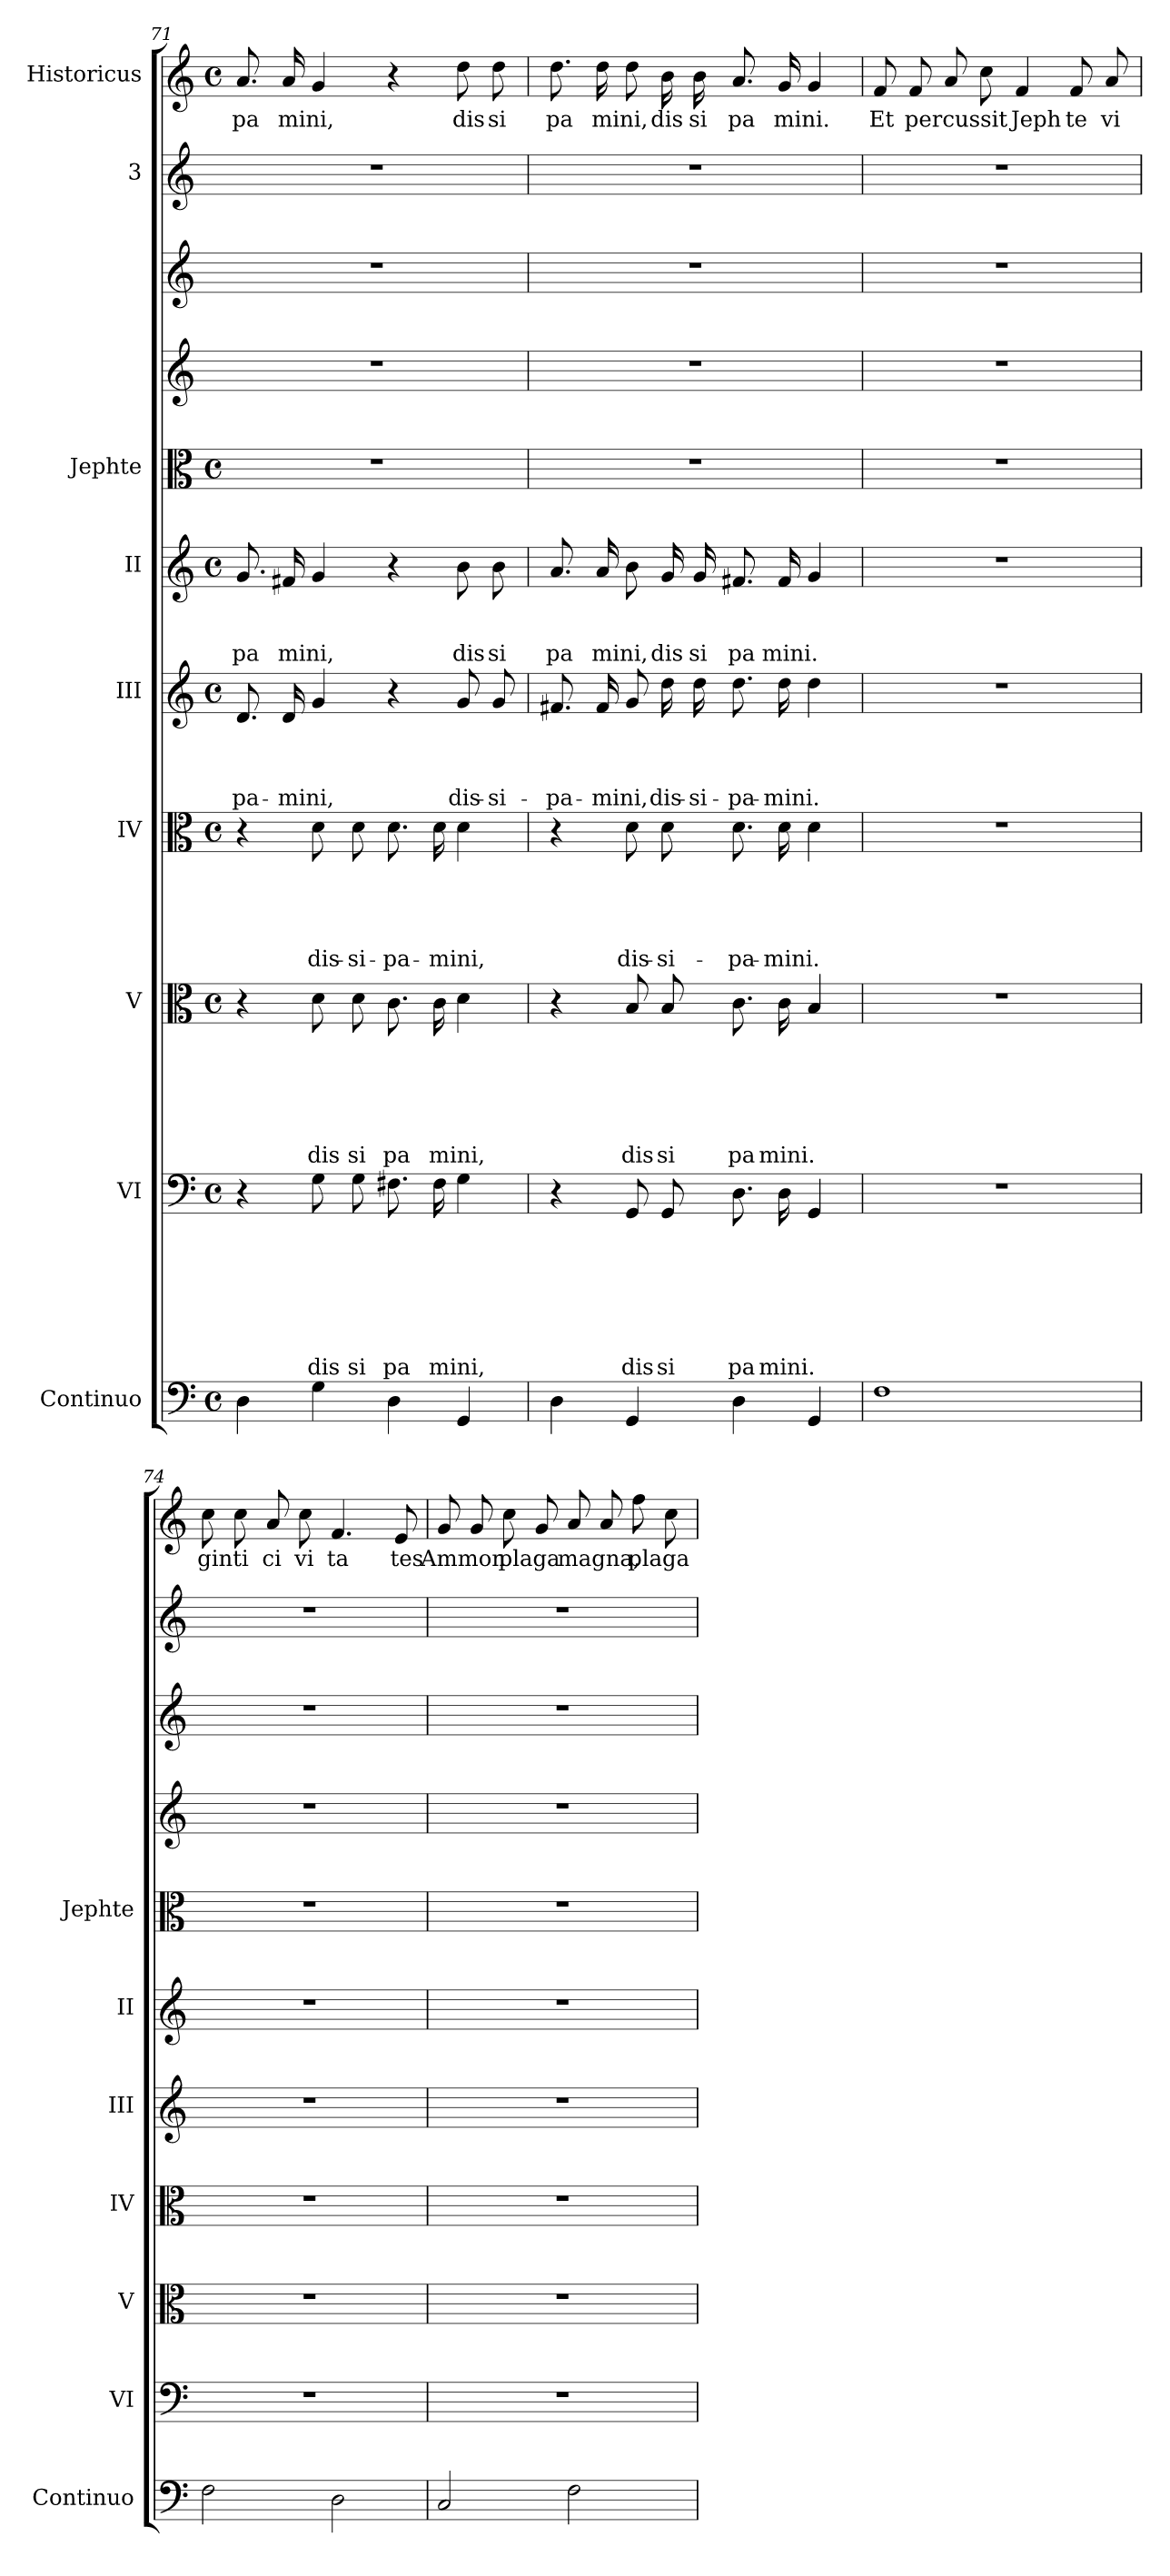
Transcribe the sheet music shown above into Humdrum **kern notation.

**kern	**kern	**text	**text	**text	**text	**text	**text	**text	**kern	**text	**text	**text	**text	**text	**text	**kern	**text	**text	**text	**text	**text	**kern	**text	**text	**text	**text	**kern	**text	**text	**text	**kern	**kern	**kern	**kern	**kern	**text
*part11	*part10	*part10	*part10	*part10	*part10	*part10	*part10	*part10	*part9	*part9	*part9	*part9	*part9	*part9	*part9	*part8	*part8	*part8	*part8	*part8	*part8	*part7	*part7	*part7	*part7	*part7	*part6	*part6	*part6	*part6	*part5	*part4	*part3	*part2	*part1	*part1
*staff11	*staff10	*staff10	*staff10	*staff10	*staff10	*staff10	*staff10	*staff10	*staff9	*staff9	*staff9	*staff9	*staff9	*staff9	*staff9	*staff8	*staff8	*staff8	*staff8	*staff8	*staff8	*staff7	*staff7	*staff7	*staff7	*staff7	*staff6	*staff6	*staff6	*staff6	*staff5	*staff4	*staff3	*staff2	*staff1	*staff1
*I"Continuo	*I"VI	*	*	*	*	*	*	*	*I"V	*	*	*	*	*	*	*I"IV	*	*	*	*	*	*I"III	*	*	*	*	*I"II	*	*	*	*I"Jephte	*	*	*I"3	*I"Historicus	*
*I'Continuo	*I'VI	*	*	*	*	*	*	*	*I'V	*	*	*	*	*	*	*I'IV	*	*	*	*	*	*I'III	*	*	*	*	*I'II	*	*	*	*I'Jephte	*	*	*	*	*
*clefF4	*clefF4	*	*	*	*	*	*	*	*clefC3	*	*	*	*	*	*	*clefC3	*	*	*	*	*	*clefG2	*	*	*	*	*clefG2	*	*	*	*clefC3	*clefG2	*clefG2	*clefG2	*clefG2	*
*k[]	*k[]	*	*	*	*	*	*	*	*k[]	*	*	*	*	*	*	*k[]	*	*	*	*	*	*k[]	*	*	*	*	*k[]	*	*	*	*k[]	*k[]	*k[]	*k[]	*k[]	*
*C:	*C:	*	*	*	*	*	*	*	*C:	*	*	*	*	*	*	*C:	*	*	*	*	*	*C:	*	*	*	*	*C:	*	*	*	*C:	*C:	*C:	*C:	*C:	*
*M4/4	*M4/4	*	*	*	*	*	*	*	*M4/4	*	*	*	*	*	*	*M4/4	*	*	*	*	*	*M4/4	*	*	*	*	*M4/4	*	*	*	*M4/4	*	*	*	*M4/4	*
*met(c)	*met(c)	*	*	*	*	*	*	*	*met(c)	*	*	*	*	*	*	*met(c)	*	*	*	*	*	*met(c)	*	*	*	*	*met(c)	*	*	*	*met(c)	*	*	*	*met(c)	*
=71	=71	=71	=71	=71	=71	=71	=71	=71	=71	=71	=71	=71	=71	=71	=71	=71	=71	=71	=71	=71	=71	=71	=71	=71	=71	=71	=71	=71	=71	=71	=71	=71	=71	=71	=71	=71
!	!	!	!	!	!	!	!	!	!	!	!	!	!	!	!	!	!	!	!	!	!	!	!	!	!	!LO:LY:b	!	!	!	!LO:LY:b	!	!	!	!	!	!LO:LY:b
4D\	4r	.	.	.	.	.	.	.	4r	.	.	.	.	.	.	4r	.	.	.	.	.	8.d/	.	.	.	-pa-	8.g/	.	.	pa	1r	1r	1r	1r	8.a/	pa
!	!	!	!	!	!	!	!	!	!	!	!	!	!	!	!	!	!	!	!	!	!	!	!	!	!	!LO:LY:b	!	!	!	!LO:LY:b	!	!	!	!	!	!LO:LY:b
.	.	.	.	.	.	.	.	.	.	.	.	.	.	.	.	.	.	.	.	.	.	16d/	.	.	.	-mini,	16f#X/	.	.	mini,	.	.	.	.	16a/	mini,
!	!	!	!	!	!	!	!	!LO:LY:b	!	!	!	!	!	!	!LO:LY:b	!	!	!	!	!	!LO:LY:b	!	!	!	!	!	!	!	!	!	!	!	!	!	!	!
4G\	8G\	.	.	.	.	.	.	dis	8d\	.	.	.	.	.	dis	8d\	.	.	.	.	dis-	4g/	.	.	.	.	4g/	.	.	.	.	.	.	.	4g/	.
!	!	!	!	!	!	!	!	!LO:LY:b	!	!	!	!	!	!	!LO:LY:b	!	!	!	!	!	!LO:LY:b	!	!	!	!	!	!	!	!	!	!	!	!	!	!	!
.	8G\	.	.	.	.	.	.	si	8d\	.	.	.	.	.	si	8d\	.	.	.	.	-si-	.	.	.	.	.	.	.	.	.	.	.	.	.	.	.
!	!	!	!	!	!	!	!	!LO:LY:b	!	!	!	!	!	!	!LO:LY:b	!	!	!	!	!	!LO:LY:b	!	!	!	!	!	!	!	!	!	!	!	!	!	!	!
4D\	8.F#X\	.	.	.	.	.	.	pa	8.c\	.	.	.	.	.	pa	8.d\	.	.	.	.	-pa-	4r	.	.	.	.	4r	.	.	.	.	.	.	.	4r	.
!	!	!	!	!	!	!	!	!LO:LY:b	!	!	!	!	!	!	!LO:LY:b	!	!	!	!	!	!LO:LY:b	!	!	!	!	!	!	!	!	!	!	!	!	!	!	!
.	16F#\	.	.	.	.	.	.	mini,	16c\	.	.	.	.	.	mini,	16d\	.	.	.	.	-mini,	.	.	.	.	.	.	.	.	.	.	.	.	.	.	.
!	!	!	!	!	!	!	!	!	!	!	!	!	!	!	!	!	!	!	!	!	!	!	!	!	!	!LO:LY:b	!	!	!	!LO:LY:b	!	!	!	!	!	!LO:LY:b
4GG/	4G\	.	.	.	.	.	.	.	4d\	.	.	.	.	.	.	4d\	.	.	.	.	.	8g/	.	.	.	dis-	8b\	.	.	dis	.	.	.	.	8dd\	dis
!	!	!	!	!	!	!	!	!	!	!	!	!	!	!	!	!	!	!	!	!	!	!	!	!	!	!LO:LY:b	!	!	!	!LO:LY:b	!	!	!	!	!	!LO:LY:b
.	.	.	.	.	.	.	.	.	.	.	.	.	.	.	.	.	.	.	.	.	.	8g/	.	.	.	-si-	8b\	.	.	si	.	.	.	.	8dd\	si
=72	=72	=72	=72	=72	=72	=72	=72	=72	=72	=72	=72	=72	=72	=72	=72	=72	=72	=72	=72	=72	=72	=72	=72	=72	=72	=72	=72	=72	=72	=72	=72	=72	=72	=72	=72	=72
!	!	!	!	!	!	!	!	!	!	!	!	!	!	!	!	!	!	!	!	!	!	!	!	!	!	!LO:LY:b	!	!	!	!LO:LY:b	!	!	!	!	!	!LO:LY:b
4D\	4r	.	.	.	.	.	.	.	4r	.	.	.	.	.	.	4r	.	.	.	.	.	8.f#X/	.	.	.	-pa-	8.a/	.	.	pa	1r	1r	1r	1r	8.dd\	pa
!	!	!	!	!	!	!	!	!	!	!	!	!	!	!	!	!	!	!	!	!	!	!	!	!	!	!LO:LY:b	!	!	!	!LO:LY:b	!	!	!	!	!	!LO:LY:b
.	.	.	.	.	.	.	.	.	.	.	.	.	.	.	.	.	.	.	.	.	.	16f#/	.	.	.	-mini,	16a/	.	.	mini,	.	.	.	.	16dd\	mini,
!	!	!	!	!	!	!	!	!LO:LY:b	!	!	!	!	!	!	!LO:LY:b	!	!	!	!	!	!LO:LY:b	!	!	!	!	!	!	!	!	!	!	!	!	!	!	!
4GG/	8GG/	.	.	.	.	.	.	dis	8B/	.	.	.	.	.	dis	8d\	.	.	.	.	dis-	8g/	.	.	.	.	8b\	.	.	.	.	.	.	.	8dd\	.
!	!	!	!	!	!	!	!	!LO:LY:b	!	!	!	!	!	!	!LO:LY:b	!	!	!	!	!	!LO:LY:b	!	!	!	!	!LO:LY:b	!	!	!	!LO:LY:b	!	!	!	!	!	!LO:LY:b
.	8GG/	.	.	.	.	.	.	si	8B/	.	.	.	.	.	si	8d\	.	.	.	.	-si-	16dd\	.	.	.	dis-	16g/	.	.	dis	.	.	.	.	16b\	dis
!	!	!	!	!	!	!	!	!	!	!	!	!	!	!	!	!	!	!	!	!	!	!	!	!	!	!LO:LY:b	!	!	!	!LO:LY:b	!	!	!	!	!	!LO:LY:b
.	.	.	.	.	.	.	.	.	.	.	.	.	.	.	.	.	.	.	.	.	.	16dd\	.	.	.	-si-	16g/	.	.	si	.	.	.	.	16b\	si
!	!	!	!	!	!	!	!	!LO:LY:b	!	!	!	!	!	!	!LO:LY:b	!	!	!	!	!	!LO:LY:b	!	!	!	!	!LO:LY:b	!	!	!	!LO:LY:b	!	!	!	!	!	!LO:LY:b
4D\	8.D\	.	.	.	.	.	.	pa	8.c\	.	.	.	.	.	pa	8.d\	.	.	.	.	-pa-	8.dd\	.	.	.	-pa-	8.f#X/	.	.	pa	.	.	.	.	8.a/	pa
!	!	!	!	!	!	!	!	!LO:LY:b	!	!	!	!	!	!	!LO:LY:b	!	!	!	!	!	!LO:LY:b	!	!	!	!	!LO:LY:b	!	!	!	!LO:LY:b	!	!	!	!	!	!LO:LY:b
.	16D\	.	.	.	.	.	.	mini.	16c\	.	.	.	.	.	mini.	16d\	.	.	.	.	-mini.	16dd\	.	.	.	-mini.	16f#/	.	.	mini.	.	.	.	.	16g/	mini.
4GG/	4GG/	.	.	.	.	.	.	.	4B/	.	.	.	.	.	.	4d\	.	.	.	.	.	4dd\	.	.	.	.	4g/	.	.	.	.	.	.	.	4g/	.
!!LO:LB:g=z
=73!	=73!	=73!	=73!	=73!	=73!	=73!	=73!	=73!	=73!	=73!	=73!	=73!	=73!	=73!	=73!	=73!	=73!	=73!	=73!	=73!	=73!	=73!	=73!	=73!	=73!	=73!	=73!	=73!	=73!	=73!	=73!	=73!	=73!	=73!	=73!	=73!
!	!	!	!	!	!	!	!	!	!	!	!	!	!	!	!	!	!	!	!	!	!	!	!	!	!	!	!	!	!	!	!	!	!	!	!	!LO:LY:b
1F	1r	.	.	.	.	.	.	.	1r	.	.	.	.	.	.	1r	.	.	.	.	.	1r	.	.	.	.	1r	.	.	.	1r	1r	1r	1r	8f/	Et
!	!	!	!	!	!	!	!	!	!	!	!	!	!	!	!	!	!	!	!	!	!	!	!	!	!	!	!	!	!	!	!	!	!	!	!	!LO:LY:b
.	.	.	.	.	.	.	.	.	.	.	.	.	.	.	.	.	.	.	.	.	.	.	.	.	.	.	.	.	.	.	.	.	.	.	8f/	percussit
.	.	.	.	.	.	.	.	.	.	.	.	.	.	.	.	.	.	.	.	.	.	.	.	.	.	.	.	.	.	.	.	.	.	.	8a/	.
.	.	.	.	.	.	.	.	.	.	.	.	.	.	.	.	.	.	.	.	.	.	.	.	.	.	.	.	.	.	.	.	.	.	.	8cc\	.
!	!	!	!	!	!	!	!	!	!	!	!	!	!	!	!	!	!	!	!	!	!	!	!	!	!	!	!	!	!	!	!	!	!	!	!	!LO:LY:b
.	.	.	.	.	.	.	.	.	.	.	.	.	.	.	.	.	.	.	.	.	.	.	.	.	.	.	.	.	.	.	.	.	.	.	4f/	Jeph
!	!	!	!	!	!	!	!	!	!	!	!	!	!	!	!	!	!	!	!	!	!	!	!	!	!	!	!	!	!	!	!	!	!	!	!	!LO:LY:b
.	.	.	.	.	.	.	.	.	.	.	.	.	.	.	.	.	.	.	.	.	.	.	.	.	.	.	.	.	.	.	.	.	.	.	8f/	te
!	!	!	!	!	!	!	!	!	!	!	!	!	!	!	!	!	!	!	!	!	!	!	!	!	!	!	!	!	!	!	!	!	!	!	!	!LO:LY:b
.	.	.	.	.	.	.	.	.	.	.	.	.	.	.	.	.	.	.	.	.	.	.	.	.	.	.	.	.	.	.	.	.	.	.	8a/	vi
=74	=74	=74	=74	=74	=74	=74	=74	=74	=74	=74	=74	=74	=74	=74	=74	=74	=74	=74	=74	=74	=74	=74	=74	=74	=74	=74	=74	=74	=74	=74	=74	=74	=74	=74	=74	=74
!	!	!	!	!	!	!	!	!	!	!	!	!	!	!	!	!	!	!	!	!	!	!	!	!	!	!	!	!	!	!	!	!	!	!	!	!LO:LY:b
2F\	1r	.	.	.	.	.	.	.	1r	.	.	.	.	.	.	1r	.	.	.	.	.	1r	.	.	.	.	1r	.	.	.	1r	1r	1r	1r	8cc\	ginti
.	.	.	.	.	.	.	.	.	.	.	.	.	.	.	.	.	.	.	.	.	.	.	.	.	.	.	.	.	.	.	.	.	.	.	8cc\	.
!	!	!	!	!	!	!	!	!	!	!	!	!	!	!	!	!	!	!	!	!	!	!	!	!	!	!	!	!	!	!	!	!	!	!	!	!LO:LY:b
.	.	.	.	.	.	.	.	.	.	.	.	.	.	.	.	.	.	.	.	.	.	.	.	.	.	.	.	.	.	.	.	.	.	.	8a/	ci
!	!	!	!	!	!	!	!	!	!	!	!	!	!	!	!	!	!	!	!	!	!	!	!	!	!	!	!	!	!	!	!	!	!	!	!	!LO:LY:b
.	.	.	.	.	.	.	.	.	.	.	.	.	.	.	.	.	.	.	.	.	.	.	.	.	.	.	.	.	.	.	.	.	.	.	8cc\	vi
!	!	!	!	!	!	!	!	!	!	!	!	!	!	!	!	!	!	!	!	!	!	!	!	!	!	!	!	!	!	!	!	!	!	!	!	!LO:LY:b
2D\	.	.	.	.	.	.	.	.	.	.	.	.	.	.	.	.	.	.	.	.	.	.	.	.	.	.	.	.	.	.	.	.	.	.	4.f/	ta
!	!	!	!	!	!	!	!	!	!	!	!	!	!	!	!	!	!	!	!	!	!	!	!	!	!	!	!	!	!	!	!	!	!	!	!	!LO:LY:b
.	.	.	.	.	.	.	.	.	.	.	.	.	.	.	.	.	.	.	.	.	.	.	.	.	.	.	.	.	.	.	.	.	.	.	8e/	tes
=75	=75	=75	=75	=75	=75	=75	=75	=75	=75	=75	=75	=75	=75	=75	=75	=75	=75	=75	=75	=75	=75	=75	=75	=75	=75	=75	=75	=75	=75	=75	=75	=75	=75	=75	=75	=75
!	!	!	!	!	!	!	!	!	!	!	!	!	!	!	!	!	!	!	!	!	!	!	!	!	!	!	!	!	!	!	!	!	!	!	!	!LO:LY:b
2C/	1r	.	.	.	.	.	.	.	1r	.	.	.	.	.	.	1r	.	.	.	.	.	1r	.	.	.	.	1r	.	.	.	1r	1r	1r	1r	8g/	Ammon
.	.	.	.	.	.	.	.	.	.	.	.	.	.	.	.	.	.	.	.	.	.	.	.	.	.	.	.	.	.	.	.	.	.	.	8g/	.
!	!	!	!	!	!	!	!	!	!	!	!	!	!	!	!	!	!	!	!	!	!	!	!	!	!	!	!	!	!	!	!	!	!	!	!	!LO:LY:b
.	.	.	.	.	.	.	.	.	.	.	.	.	.	.	.	.	.	.	.	.	.	.	.	.	.	.	.	.	.	.	.	.	.	.	8cc\	plaga
.	.	.	.	.	.	.	.	.	.	.	.	.	.	.	.	.	.	.	.	.	.	.	.	.	.	.	.	.	.	.	.	.	.	.	8g/	.
!	!	!	!	!	!	!	!	!	!	!	!	!	!	!	!	!	!	!	!	!	!	!	!	!	!	!	!	!	!	!	!	!	!	!	!	!LO:LY:b
2F\	.	.	.	.	.	.	.	.	.	.	.	.	.	.	.	.	.	.	.	.	.	.	.	.	.	.	.	.	.	.	.	.	.	.	8a/	magna,
.	.	.	.	.	.	.	.	.	.	.	.	.	.	.	.	.	.	.	.	.	.	.	.	.	.	.	.	.	.	.	.	.	.	.	8a/	.
!	!	!	!	!	!	!	!	!	!	!	!	!	!	!	!	!	!	!	!	!	!	!	!	!	!	!	!	!	!	!	!	!	!	!	!	!LO:LY:b
.	.	.	.	.	.	.	.	.	.	.	.	.	.	.	.	.	.	.	.	.	.	.	.	.	.	.	.	.	.	.	.	.	.	.	8ff\	plaga
.	.	.	.	.	.	.	.	.	.	.	.	.	.	.	.	.	.	.	.	.	.	.	.	.	.	.	.	.	.	.	.	.	.	.	8cc\	.
=	=	=	=	=	=	=	=	=	=	=	=	=	=	=	=	=	=	=	=	=	=	=	=	=	=	=	=	=	=	=	=	=	=	=	=	=
*-	*-	*-	*-	*-	*-	*-	*-	*-	*-	*-	*-	*-	*-	*-	*-	*-	*-	*-	*-	*-	*-	*-	*-	*-	*-	*-	*-	*-	*-	*-	*-	*-	*-	*-	*-	*-
